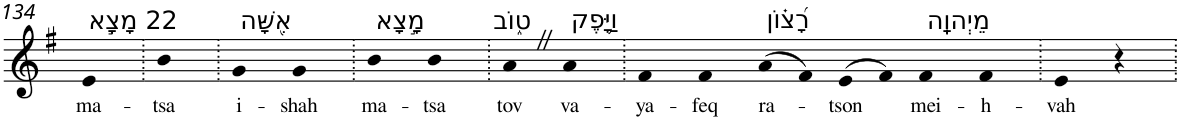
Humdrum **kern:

**kern	**text
*part1	*part1
*staff1	*staff1
*I"Piano	*
*I'Pno	*
!!LO:PB:g=z
*clefG2	*
*k[f#]	*
*G:	*
=134	=134
!LO:TX:a:t=22 מָצָ֣א	!
!	!LO:LY:b
4e	ma-
=135.	=135.
!	!LO:LY:b
4b	-tsa
=136.	=136.
!LO:TX:a:t=אִ֭שָּׁה	!
!	!LO:LY:b
4g	i-
!	!LO:LY:b
4g	-shah
=137.	=137.
!LO:TX:a:t=מָ֣צָא	!
!	!LO:LY:b
4b	ma-
!	!LO:LY:b
4b	-tsa
=138.	=138.
!LO:TX:a:t=ט֑וֹב	!
!	!LO:LY:b
4aZ	tov
!LO:TX:a:t=וַיָּ֥פֶק	!
!	!LO:LY:b
4a	va-
=139.	=139.
!	!LO:LY:b
4f#	-ya-
!	!LO:LY:b
4f#	-feq
!LO:TX:a:t=רָ֝צ֗וֹן	!
!	!LO:LY:b
(>8a	ra-
8f#)	.
!	!LO:LY:b
(>8e	-tson
8f#)	.
!LO:TX:a:t=מֵיְהוָֽה	!
!	!LO:LY:b
4f#	mei-
!	!LO:LY:b
4f#	-h-
=140.	=140.
!	!LO:LY:b
4e	-vah
4r	.
=.	=.
*-	*-
